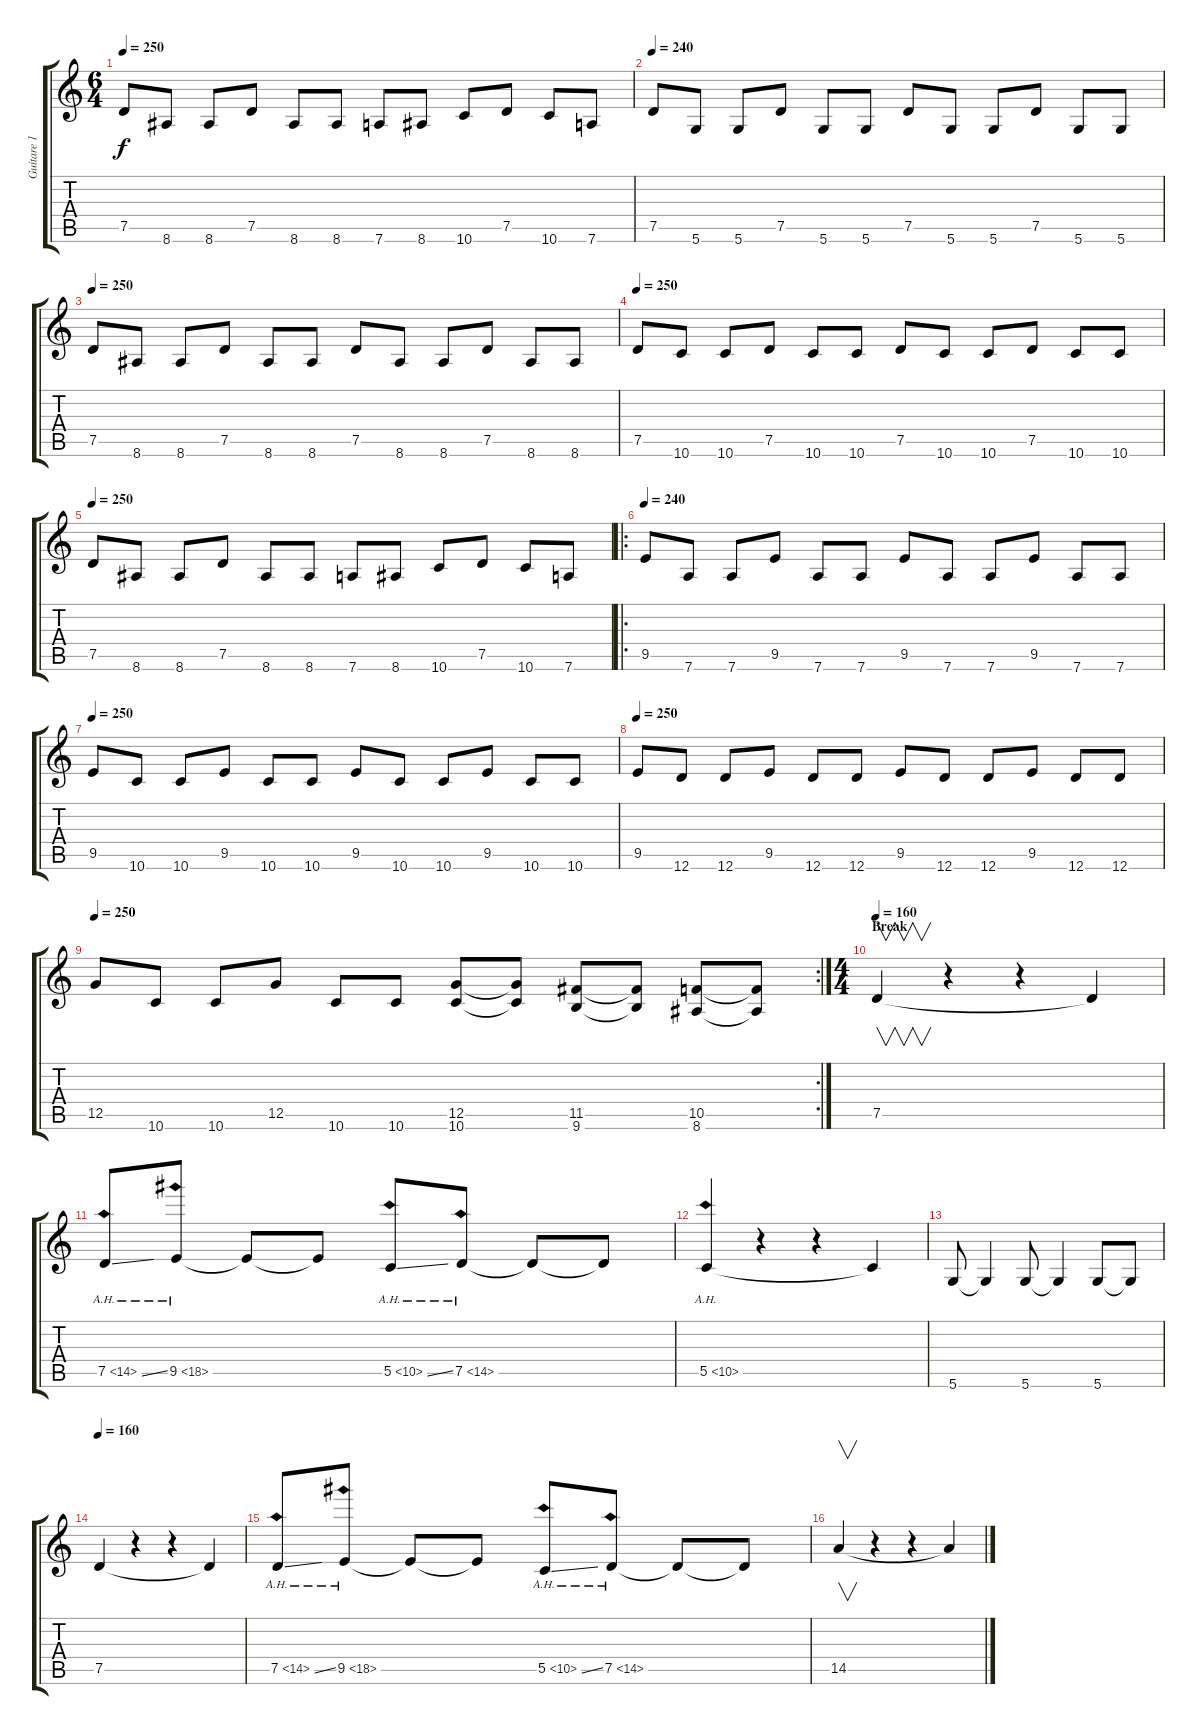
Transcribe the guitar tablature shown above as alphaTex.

\track ("Guitare 1" "Guitare 1") {instrument distortionguitar}
\staff {score tabs}
\tuning (D4 A3 F3 C3 G2 D2) {hide}
\ts (6 4)
\tempo 250
\clef g2
\ks c
7.5.8{dy f} 8.6.8 8.6.8 7.5.8 8.6.8 8.6.8 7.6.8 8.6.8 10.6.8 7.5.8 10.6.8 7.6.8 |
\tempo 240
7.5.8 5.6.8 5.6.8 7.5.8 5.6.8 5.6.8 7.5.8 5.6.8 5.6.8 7.5.8 5.6.8 5.6.8 |
\tempo 250
7.5.8 8.6.8 8.6.8 7.5.8 8.6.8 8.6.8 7.5.8 8.6.8 8.6.8 7.5.8 8.6.8 8.6.8 |
\tempo 250
7.5.8 10.6.8 10.6.8 7.5.8 10.6.8 10.6.8 7.5.8 10.6.8 10.6.8 7.5.8 10.6.8 10.6.8 |
\tempo 250
7.5.8 8.6.8 8.6.8 7.5.8 8.6.8 8.6.8 7.6.8 8.6.8 10.6.8 7.5.8 10.6.8 7.6.8 |
\ro
\tempo 240
9.5.8 7.6.8 7.6.8 9.5.8 7.6.8 7.6.8 9.5.8 7.6.8 7.6.8 9.5.8 7.6.8 7.6.8 |
\tempo 250
9.5.8 10.6.8 10.6.8 9.5.8 10.6.8 10.6.8 9.5.8 10.6.8 10.6.8 9.5.8 10.6.8 10.6.8 |
\tempo 250
9.5.8 12.6.8 12.6.8 9.5.8 12.6.8 12.6.8 9.5.8 12.6.8 12.6.8 9.5.8 12.6.8 12.6.8 |
\rc 2
\tempo 250
12.5.8 10.6.8 10.6.8 12.5.8 10.6.8 10.6.8 (12.5 10.6).8 (12.5{t} 10.6{t}).8 (11.5 9.6).8 (11.5{t} 9.6{t}).8 (10.5 8.6).8 (10.5{t} 8.6{t}).8 |
\ts (4 4)
\section ("" "Break")
\tempo 160
7.5.4{v} r.4 r.4 7.5{t}.4 |
7.5{ah 7 ss}.8 9.5{ah 9}.8 9.5{t}.8 9.5{t}.8 5.5{ah 5 ss}.8 7.5{ah 7}.8 7.5{t}.8 7.5{t}.8 |
5.5{ah 5}.4 r.4 r.4 5.5{t}.4 |
5.6.8 5.6{t}.4 5.6.8 5.6{t}.4 5.6.8 5.6{t}.8 |
\tempo 160
7.5.4 r.4 r.4 7.5{t}.4 |
7.5{ah 7 ss}.8 9.5{ah 9}.8 9.5{t}.8 9.5{t}.8 5.5{ah 5 ss}.8 7.5{ah 7}.8 7.5{t}.8 7.5{t}.8 |
14.5.4{v} r.4 r.4 14.5{t}.4
